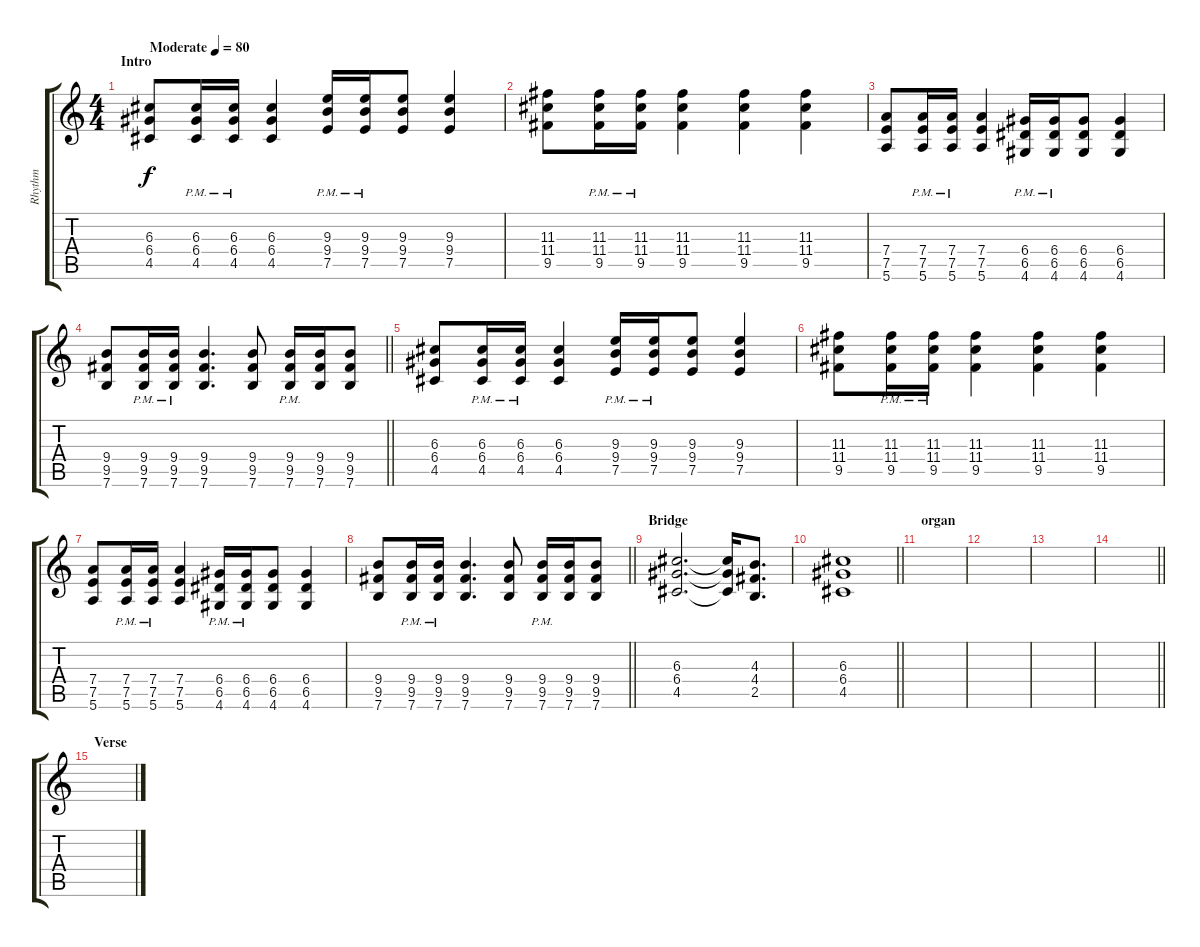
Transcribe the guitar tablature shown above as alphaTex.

\track ("Rhythm" "Rhythm") {instrument distortionguitar}
\staff {score tabs}
\tuning (E4 B3 G3 D3 A2 E2) {hide}
\ts (4 4)
\section ("" "Intro")
\tempo (80 "Moderate")
\clef g2
\ks c
(6.3 6.4 4.5).8{dy f instrument distortionguitar} (6.3{pm} 6.4{pm} 4.5{pm}).16 (6.3{pm} 6.4{pm} 4.5{pm}).16 (6.3 6.4 4.5).4 (9.3{pm} 9.4{pm} 7.5{pm}).16 (9.3{pm} 9.4{pm} 7.5{pm}).16 (9.3 9.4 7.5).8 (9.3 9.4 7.5).4 |
(11.3 11.4 9.5).8 (11.3{pm} 11.4{pm} 9.5{pm}).16 (11.3{pm} 11.4{pm} 9.5{pm}).16 (11.3 11.4 9.5).4 (11.3 11.4 9.5).4 (11.3 11.4 9.5).4 |
(7.4 7.5 5.6).8 (7.4{pm} 7.5{pm} 5.6).16 (7.4{pm} 7.5{pm} 5.6).16 (7.4 7.5 5.6).4 (6.4{pm} 6.5{pm} 4.6).16 (6.4{pm} 6.5{pm} 4.6).16 (6.4 6.5 4.6).8 (6.4 6.5 4.6).4 |
\barLineRight lightlight
(9.4 9.5 7.6).8 (9.4{pm} 9.5{pm} 7.6).16 (9.4{pm} 9.5{pm} 7.6).16 (9.4 9.5 7.6).4{d} (9.4 9.5 7.6).8 (9.4{pm} 9.5{pm} 7.6{pm}).16 (9.4 9.5 7.6).16 (9.4 9.5 7.6).8 |
\section ("" "")
(6.3 6.4 4.5).8 (6.3{pm} 6.4{pm} 4.5{pm}).16 (6.3{pm} 6.4{pm} 4.5{pm}).16 (6.3 6.4 4.5).4 (9.3{pm} 9.4{pm} 7.5{pm}).16 (9.3{pm} 9.4{pm} 7.5{pm}).16 (9.3 9.4 7.5).8 (9.3 9.4 7.5).4 |
(11.3 11.4 9.5).8 (11.3{pm} 11.4{pm} 9.5{pm}).16 (11.3{pm} 11.4{pm} 9.5{pm}).16 (11.3 11.4 9.5).4 (11.3 11.4 9.5).4 (11.3 11.4 9.5).4 |
(7.4 7.5 5.6).8 (7.4{pm} 7.5{pm} 5.6).16 (7.4{pm} 7.5{pm} 5.6).16 (7.4 7.5 5.6).4 (6.4{pm} 6.5{pm} 4.6).16 (6.4{pm} 6.5{pm} 4.6).16 (6.4 6.5 4.6).8 (6.4 6.5 4.6).4 |
\barLineRight lightlight
(9.4 9.5 7.6).8 (9.4{pm} 9.5{pm} 7.6).16 (9.4{pm} 9.5{pm} 7.6).16 (9.4 9.5 7.6).4{d} (9.4 9.5 7.6).8 (9.4{pm} 9.5{pm} 7.6{pm}).16 (9.4 9.5 7.6).16 (9.4 9.5 7.6).8 |
\section ("" "Bridge")
(6.3 6.4 4.5).2{d} (6.3{t} 6.4{t} 4.5{t}).16 (4.3 4.4 2.5).8{d} |
\barLineRight lightlight
(6.3 6.4 4.5).1 |
\section ("" "organ")
|
|
|
\barLineRight lightlight
|
\section ("" "Verse")
